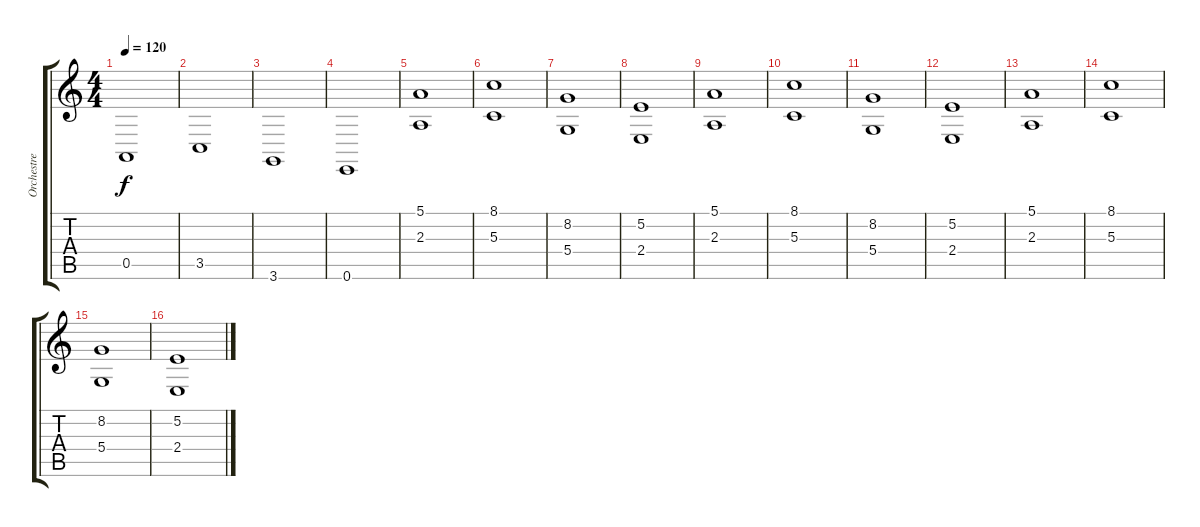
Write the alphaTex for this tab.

\track ("Orchestre violon" "Orchestre ") {instrument stringensemble1}
\staff {score tabs}
\tuning (E4 B3 G3 D3 A2 E2) {hide}
\ts (4 4)
\tempo 120
\clef g2
\ks c
0.5.1{dy f} |
3.5.1 |
3.6.1 |
0.6.1 |
(5.1 2.3).1 |
(8.1 5.3).1 |
(8.2 5.4).1 |
(5.2 2.4).1 |
(5.1 2.3).1 |
(8.1 5.3).1 |
(8.2 5.4).1 |
(5.2 2.4).1 |
(5.1 2.3).1 |
(8.1 5.3).1 |
(8.2 5.4).1 |
(5.2 2.4).1
